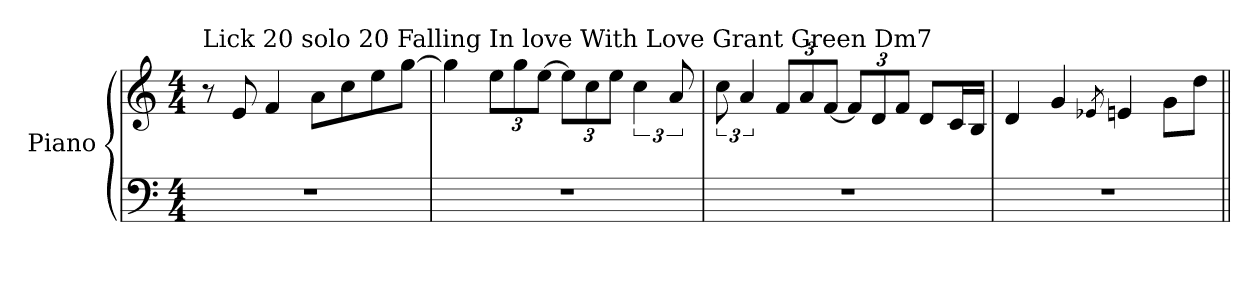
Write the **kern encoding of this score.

**kern	**kern
*part1	*part1
*staff2	*staff1
*I"Piano	*
*I'Pno.	*
*clefF4	*clefG2
*k[]	*k[]
*M4/4	*M4/4
*MM220	*MM220
=1	=1
!	!LO:TX:t=Lick 20 solo 20 Falling In love With Love Grant Green Dm7
1r	8r
.	8e/
.	4f/
.	8a\L
.	8cc\
.	8ee\
.	[8gg\J
=2	=2
1r	4gg\]
*	*Xbrackettup
.	12ee\L
.	12gg\
.	[12ee\J
.	12ee\L]
.	12cc\
.	12ee\J
*	*brackettup
.	6cc\
.	12a/
=3	=3
1r	12cc\
.	6a/
*	*Xbrackettup
.	12f/L
.	12a/
.	[12f/J
.	12f/L]
.	12d/
.	12f/J
.	8d/L
.	16c/L
.	16B/JJ
=4	=4
1r	4d/
.	4g/
.	8qe-X/
.	4en/
.	8g\L
.	8dd\J
=||	=||
*-	*-
